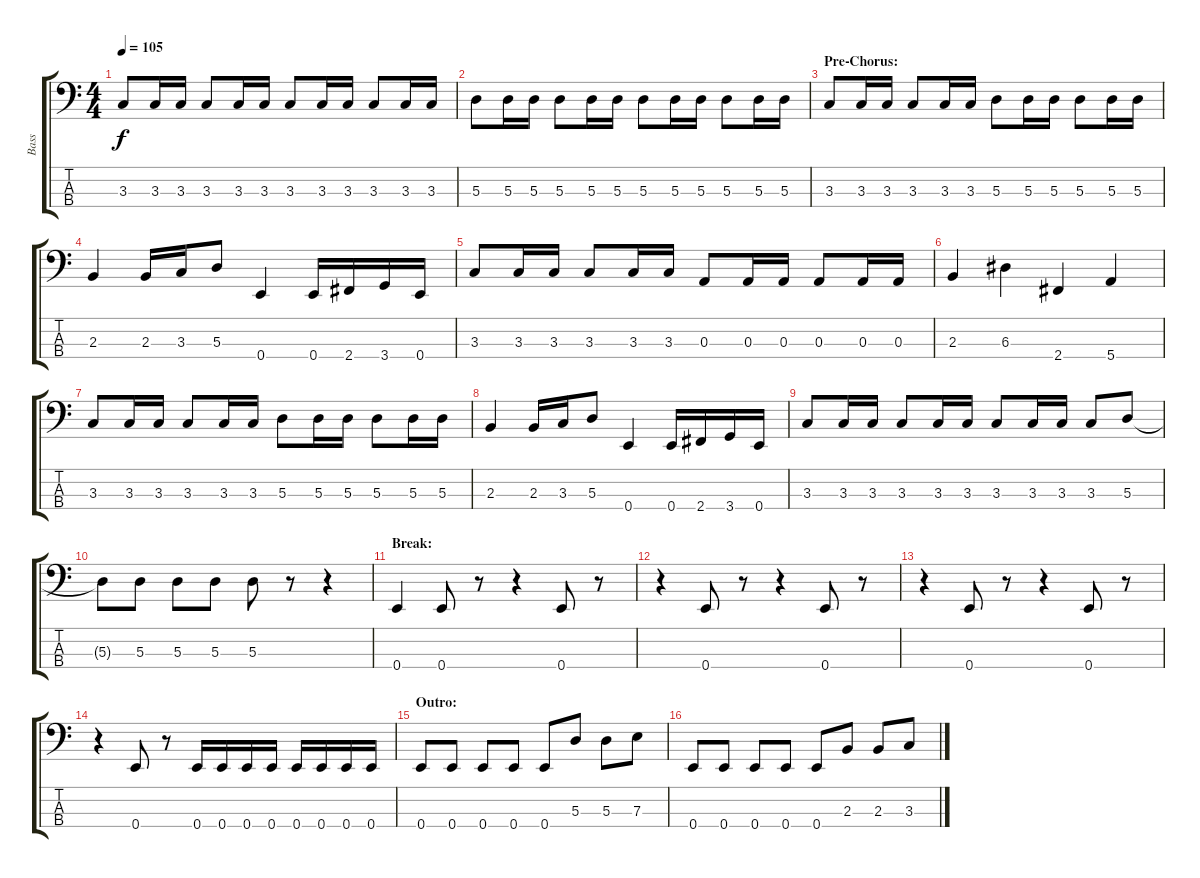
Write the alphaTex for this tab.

\track ("Bass" "Bass") {instrument slapbass2}
\staff {score tabs}
\tuning (G2 D2 A1 E1) {hide}
\ts (4 4)
\tempo 105
\clef f4
\ks c
3.3.8{dy f} 3.3.16 3.3.16 3.3.8 3.3.16 3.3.16 3.3.8 3.3.16 3.3.16 3.3.8 3.3.16 3.3.16 |
5.3.8 5.3.16 5.3.16 5.3.8 5.3.16 5.3.16 5.3.8 5.3.16 5.3.16 5.3.8 5.3.16 5.3.16 |
\section ("" "Pre-Chorus:")
3.3.8 3.3.16 3.3.16 3.3.8 3.3.16 3.3.16 5.3.8 5.3.16 5.3.16 5.3.8 5.3.16 5.3.16 |
2.3.4 2.3.16 3.3.16 5.3.8 0.4.4 0.4.16 2.4.16 3.4.16 0.4.16 |
3.3.8 3.3.16 3.3.16 3.3.8 3.3.16 3.3.16 0.3.8 0.3.16 0.3.16 0.3.8 0.3.16 0.3.16 |
2.3.4 6.3.4 2.4.4 5.4.4 |
3.3.8 3.3.16 3.3.16 3.3.8 3.3.16 3.3.16 5.3.8 5.3.16 5.3.16 5.3.8 5.3.16 5.3.16 |
2.3.4 2.3.16 3.3.16 5.3.8 0.4.4 0.4.16 2.4.16 3.4.16 0.4.16 |
3.3.8 3.3.16 3.3.16 3.3.8 3.3.16 3.3.16 3.3.8 3.3.16 3.3.16 3.3.8 5.3.8 |
5.3{t}.8 5.3.8 5.3.8 5.3.8 5.3.8 r.8 r.4 |
\section ("" "Break:")
0.4.4 0.4.8 r.8 r.4 0.4.8 r.8 |
r.4 0.4.8 r.8 r.4 0.4.8 r.8 |
r.4 0.4.8 r.8 r.4 0.4.8 r.8 |
r.4 0.4.8 r.8 0.4.16 0.4.16 0.4.16 0.4.16 0.4.16 0.4.16 0.4.16 0.4.16 |
\section ("" "Outro:")
0.4.8 0.4.8 0.4.8 0.4.8 0.4.8 5.3.8 5.3.8 7.3.8 |
0.4.8 0.4.8 0.4.8 0.4.8 0.4.8 2.3.8 2.3.8 3.3.8
